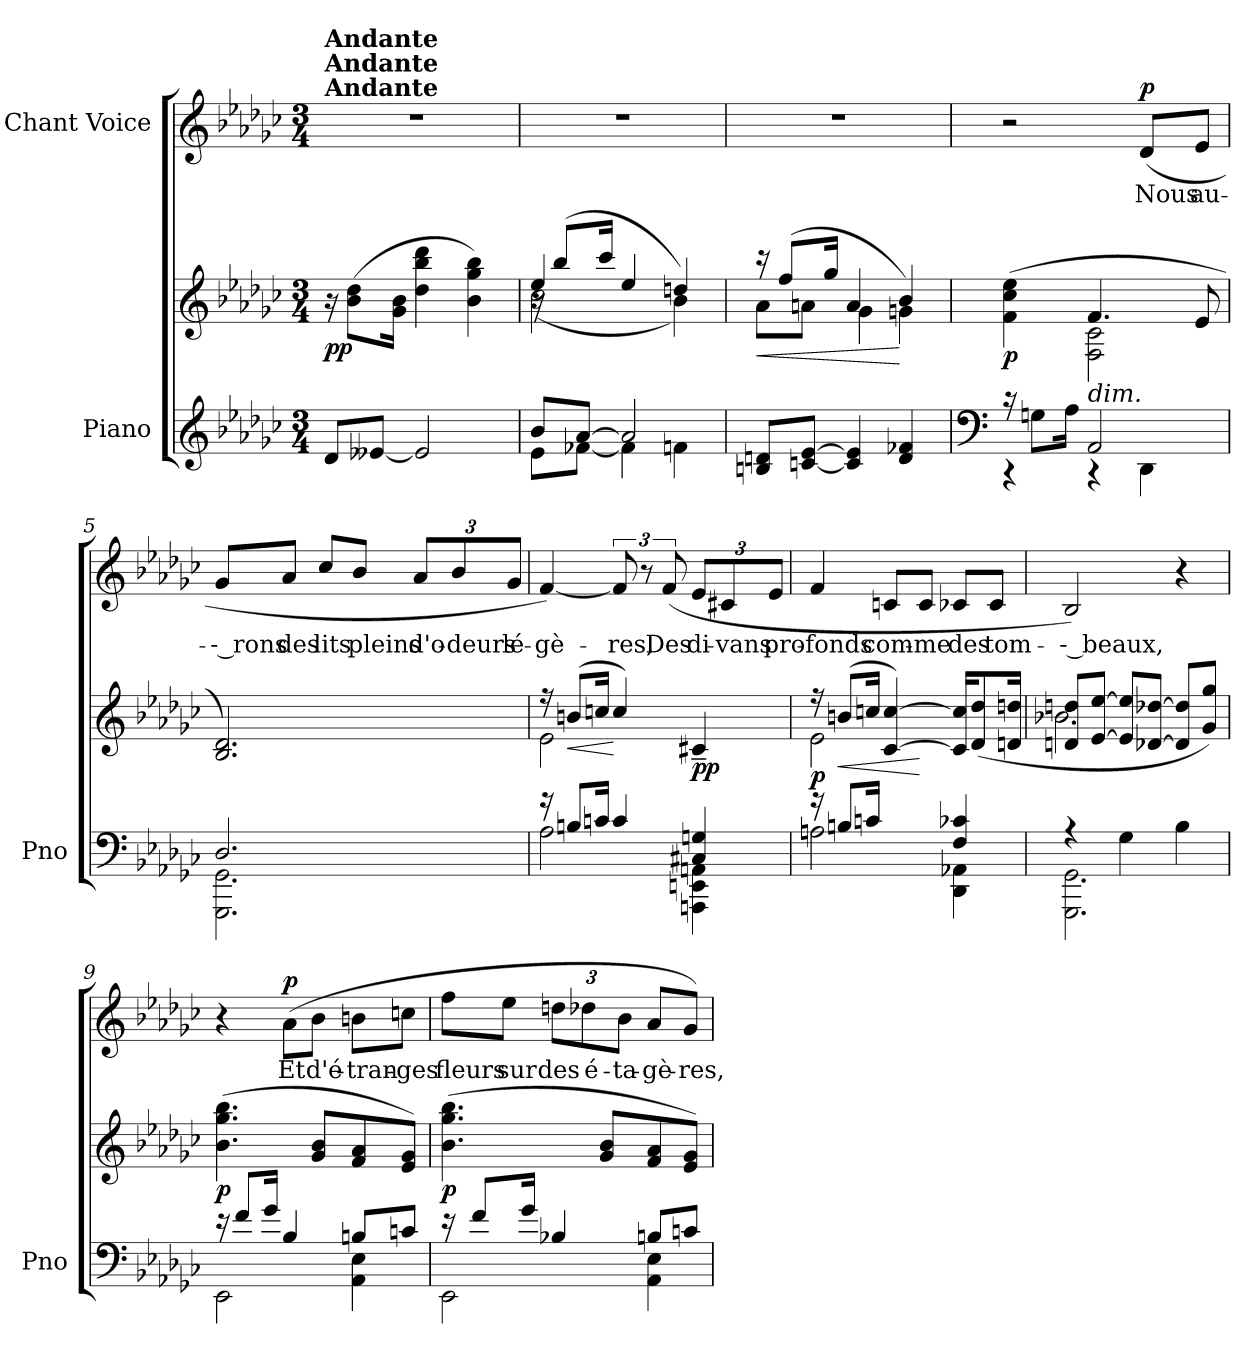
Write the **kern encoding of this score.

**kern	**kern	**dynam	**kern	**text	**dynam
*part2	*part2	*part2	*part1	*part1	*part1
*staff3	*staff2	*staff2/3	*staff1	*staff1	*staff1
*I"Piano	*	*	*I"Chant Voice	*	*
*I'Pno	*	*	*	*	*
*clefG2	*clefG2	*	*clefG2	*	*
*k[b-e-a-d-g-c-]	*k[b-e-a-d-g-c-]	*	*k[b-e-a-d-g-c-]	*	*
*M3/4	*M3/4	*	*M3/4	*	*
=1	=1	=1	=1	=1	=1
!	!	!	!LO:TX:a:B:t=Andante	!	!
!	!	!	!LO:TX:a:B:t=Andante	!	!
!	!	!	!LO:TX:a:B:t=Andante	!	!
!	!	!LO:DY:b	!	!	!
8d-/L	16r	pp	2.r	.	.
.	(8b-\ 8dd-\L	.	.	.	.
[8e--X/J	.	.	.	.	.
.	16g-\ 16b-\Jk	.	.	.	.
2e--/]	4dd-\ 4bb-\ 4ddd-\	.	.	.	.
.	4b-\ 4gg-\ 4bb-\)	.	.	.	.
=2	=2	=2	=2	=2	=2
*^	*^	*	*	*	*
*	*	*	*^	*	*	*	*
8b-/L	8e-\L	16r	(2cc-\	4ee-/	.	2.r	.	.
.	.	(8bb-/L	.	.	.	.	.	.
[8a-/J	[8f-X\J	.	.	.	.	.	.	.
.	.	16ccc-/Jk	.	.	.	.	.	.
2a-/]	4f-\]	2ryy	.	4ee-/	.	.	.	.
.	4fn\	.	4b-\)	4ddn/)	.	.	.	.
=3	=3	=3	=3	=3	=3	=3	=3	=3
!	!	!	!	!	!LO:HP:b	!	!	!
*v	*v	*	*	*	*	*	*	*
*	*	*v	*v	*	*	*	*
8Bn/ 8dn/L	16r	8a-\L	<	2.r	.	.
.	(8ff/L	.	.	.	.	.
[8cn/ [8e-/J	.	8an\J	.	.	.	.
.	16gg-/Jk	.	.	.	.	.
4c/] 4e-/]	4a/	4g-\	.	.	.	.
4d/ 4f-X/	4b-/)	4gn\	[	.	.	.
=4	=4	=4	=4	=4	=4	=4
*clefF4	*	*	*	*	*	*
*^	*	*	*	*	*	*
!	!	!	!	!LO:DY:b	!	!	!
16r	4r	(4f\ 4cc-\ 4ee-\	4ryy	p	2r	.	.
8Gn\L	.	.	.	.	.	.	.
16A-\Jk	.	.	.	.	.	.	.
!	!	!LO:TX:b:i:t=dim.	!	!	!	!	!
2AA-/	4r	4.f/	2F\ 2c-\	.	.	.	.
!	!	!	!	!	!	!	!LO:DY:b
.	4DD-\	.	.	.	(8d-/L	Nous	p
.	.	8e-/	.	.	8e-/J	au-	.
*	*	*v	*v	*	*	*	*
=5	=5	=5	=5	=5	=5	=5
2.D-/	2.GGG-\ 2.GG-\	2.B-/ 2.d-/)	.	8g-/L	-- rons	.
.	.	.	.	8a-/J	des	.
.	.	.	.	8cc-/L	lits	.
.	.	.	.	8b-/J	pleins	.
.	.	.	.	12a-/L	d'o-	.
.	.	.	.	12b-/	-deurs	.
.	.	.	.	12g-/J	lé-	.
=6	=6	=6	=6	=6	=6	=6
*	*	*^	*	*	*	*
16r	2A-\	16r	2e-\	.	[4f/)	-gè-	.
!	!	!	!	!LO:HP:b	!	!	!
8Bn/L	.	(8bn/L	.	<	.	.	.
16cn/Jk	.	16ccn/Jk	.	.	.	.	.
4c/	.	4cc/)	.	[	12f/]	-res,	.
.	.	.	.	.	12r	.	.
.	.	.	.	.	(12f/	Des	.
!	!	!	!	!LO:DY:b	!	!	!
4C#X/ 4Gn/	4AAAn\ 4EEn\ 4AAn\	4c#X~/	4ryy	pp	12e-/L	di-	.
.	.	.	.	.	12c#X/	-vans	.
.	.	.	.	.	12e-/J	pro-	.
=7	=7	=7	=7	=7	=7	=7	=7
*	*	*	*^	*	*	*	*
!	!	!	!	!	!LO:DY:b	!	!	!
16r	2An\	16r	2e-\	4.ryy	p	4f/	-fonds	.
!	!	!	!	!	!LO:HP:b	!	!	!
8Bn/L	.	(8bn/L	.	.	<	.	.	.
16cn/Jk	.	16ccn/Jk	.	.	.	.	.	.
4ryy	.	([4c-/ [4cc/)	.	.	.	8cn/L	com-	.
.	.	.	.	4.ryy	[	8c/J	-me	.
4F/ 4c-X/	4DD-\ 4AA-X\	16c-/] 16cc/]KL	4ryy	.	.	8c-X/L	des	.
.	.	(8d-/ 8dd-/	.	.	.	.	.	.
.	.	.	.	.	.	8c-/J	tom-	.
.	.	16dn/ 16ddn/Jk	.	.	.	.	.	.
*	*	*	*v	*v	*	*	*	*
=8	=8	=8	=8	=8	=8	=8	=8
4r	2.GGG-\ 2.GG-\	8dn/ 8ddn/L	2.b-X\	.	2B-/)	-- beaux,	.
.	.	[8e-/ [8ee-/J	.	.	.	.	.
4G-\	.	8e-/] 8ee-/]L	.	.	.	.	.
.	.	[8d-X/ [8dd-X/J	.	.	.	.	.
4B-\	.	8d-/] 8dd-/]L	.	.	4r	.	.
.	.	8g-/ 8gg-/J)	.	.	.	.	.
*	*	*v	*v	*	*	*	*
=9	=9	=9	=9	=9	=9	=9
!	!	!	!LO:DY:b	!	!	!
16r	2EE-\	(4.b-\ 4.gg-\ 4.bb-\	p	4r	.	.
8f/L	.	.	.	.	.	.
16g-/Jk	.	.	.	.	.	.
!	!	!	!	!	!	!LO:DY:b
4B-/	.	.	.	(8a-\L	Et	p
.	.	8g-/ 8b-/L	.	8b-\J	d'é-	.
8Bn/L	4AA-\ 4E-\	8f/ 8a-/	.	8bn\L	-tran-	.
8cn/J	.	8e-/ 8g-/J)	.	8ccn\J	-ges	.
=10	=10	=10	=10	=10	=10	=10
!	!	!	!LO:DY:b	!	!	!
16r	2EE-\	(4.b-\ 4.gg-\ 4.bb-\	p	8ff\L	fleurs	.
8f/L	.	.	.	.	.	.
.	.	.	.	8ee-\J	sur	.
16g-/Jk	.	.	.	.	.	.
4B-X/	.	.	.	12ddn\L	des	.
.	.	.	.	12dd-X\	é-	.
.	.	8g-/ 8b-/L	.	.	.	.
.	.	.	.	12b-\J	-ta-	.
8Bn/L	4AA-\ 4E-\	8f/ 8a-/	.	8a-/L	-gè-	.
8cn/J	.	8e-/ 8g-/J)	.	8g-/J)	-res,	.
*v	*v	*	*	*	*	*
=	=	=	=	=	=
*-	*-	*-	*-	*-	*-
